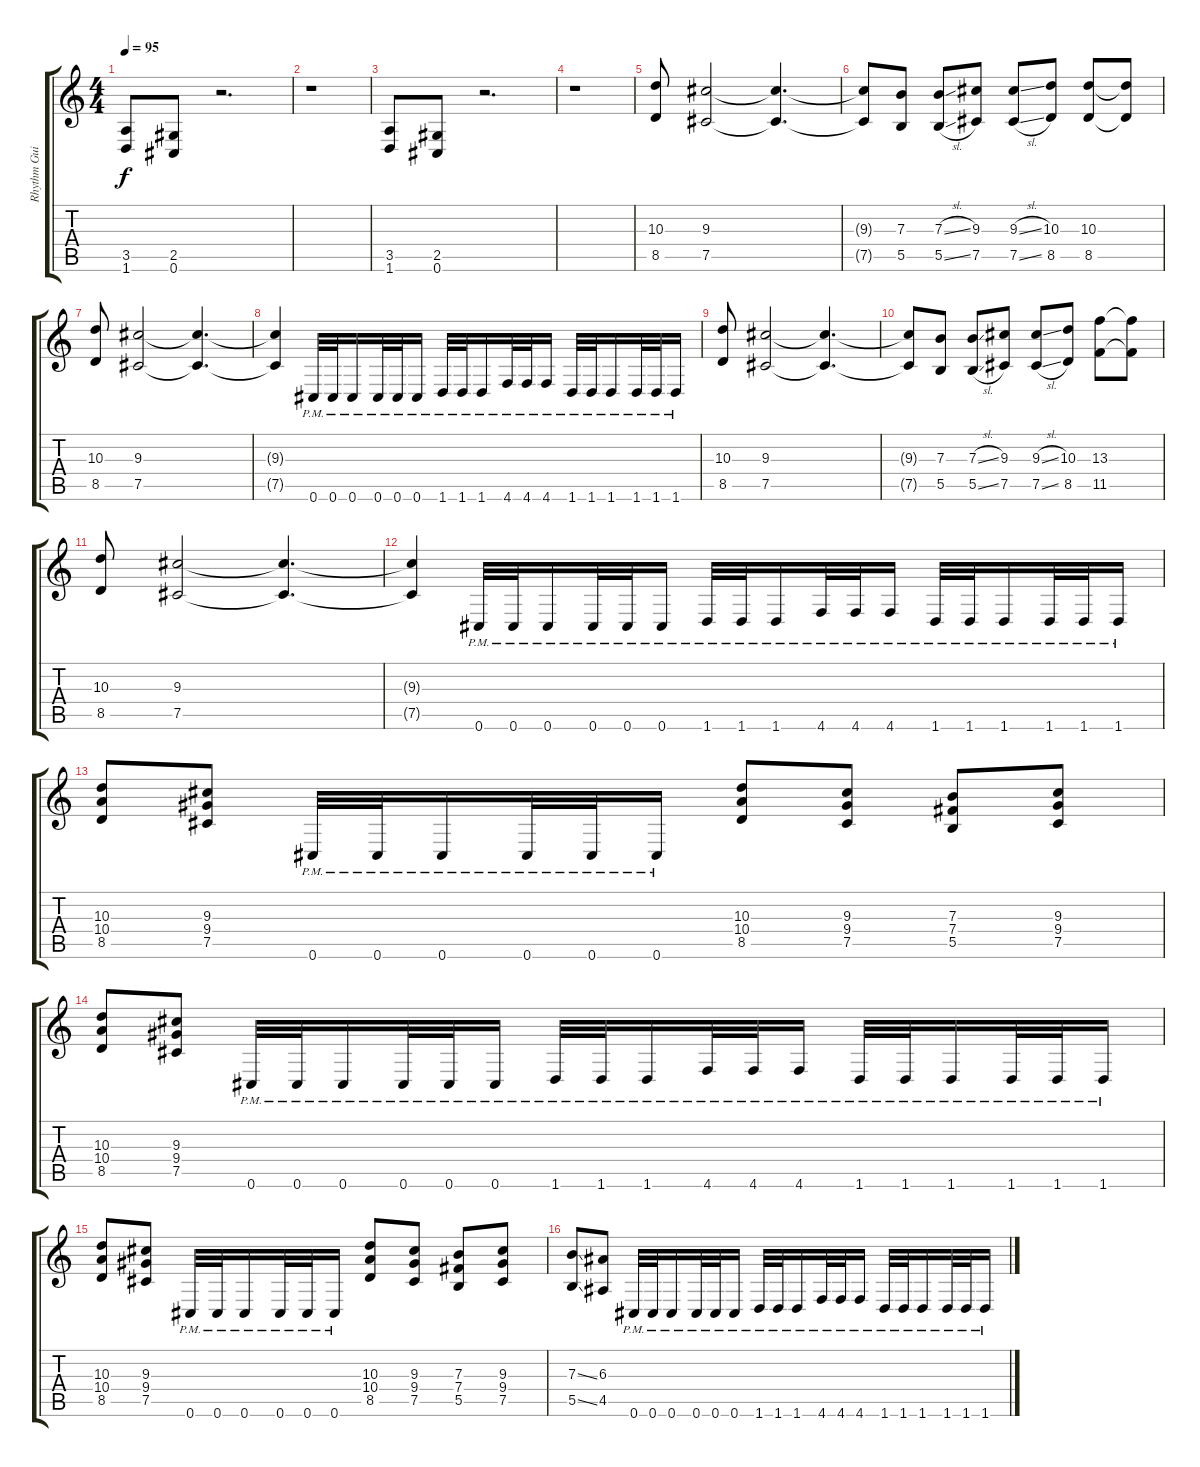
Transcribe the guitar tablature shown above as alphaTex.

\track ("Rhythm Guitar" "Rhythm Gui") {instrument distortionguitar}
\staff {score tabs}
\tuning (Db4 Ab3 E3 B2 Gb2 Db2) {hide}
\ts (4 4)
\tempo 95
\clef g2
\ks c
(3.5 1.6).8{dy f instrument distortionguitar} (2.5 0.6).8 r.2{d} |
r.1 |
(3.5 1.6).8 (2.5 0.6).8 r.2{d} |
r.1 |
(10.3 8.5).8 (9.3 7.5).2 (9.3{t} 7.5{t}).4{d} |
(9.3{t} 7.5{t}).8 (7.3 5.5).8 (7.3{sl} 5.5{sl}).8 (9.3 7.5).8 (9.3{sl} 7.5{sl}).8 (10.3 8.5).8 (10.3 8.5).8 (10.3{t} 8.5{t}).8 |
(10.3 8.5).8 (9.3 7.5).2 (9.3{t} 7.5{t}).4{d} |
(9.3{t} 7.5{t}).4 0.6{pm}.32 0.6{pm}.32 0.6{pm}.16 0.6{pm}.32 0.6{pm}.32 0.6{pm}.16 1.6{pm}.32 1.6{pm}.32 1.6{pm}.16 4.6{pm}.32 4.6{pm}.32 4.6{pm}.16 1.6{pm}.32 1.6{pm}.32 1.6{pm}.16 1.6{pm}.32 1.6{pm}.32 1.6{pm}.16 |
(10.3 8.5).8 (9.3 7.5).2 (9.3{t} 7.5{t}).4{d} |
(9.3{t} 7.5{t}).8 (7.3 5.5).8 (7.3{sl} 5.5{sl}).8 (9.3 7.5).8 (9.3{sl} 7.5{sl}).8 (10.3 8.5).8 (13.3 11.5).8 (13.3{t} 11.5{t}).8 |
(10.3 8.5).8 (9.3 7.5).2 (9.3{t} 7.5{t}).4{d} |
(9.3{t} 7.5{t}).4 0.6{pm}.32 0.6{pm}.32 0.6{pm}.16 0.6{pm}.32 0.6{pm}.32 0.6{pm}.16 1.6{pm}.32 1.6{pm}.32 1.6{pm}.16 4.6{pm}.32 4.6{pm}.32 4.6{pm}.16 1.6{pm}.32 1.6{pm}.32 1.6{pm}.16 1.6{pm}.32 1.6{pm}.32 1.6{pm}.16 |
(10.3 10.4 8.5).8 (9.3 9.4 7.5).8 0.6{pm}.32 0.6{pm}.32 0.6{pm}.16 0.6{pm}.32 0.6{pm}.32 0.6{pm}.16 (10.3 10.4 8.5).8 (9.3 9.4 7.5).8 (7.3 7.4 5.5).8 (9.3 9.4 7.5).8 |
(10.3 10.4 8.5).8 (9.3 9.4 7.5).8 0.6{pm}.32 0.6{pm}.32 0.6{pm}.16 0.6{pm}.32 0.6{pm}.32 0.6{pm}.16 1.6{pm}.32 1.6{pm}.32 1.6{pm}.16 4.6{pm}.32 4.6{pm}.32 4.6{pm}.16 1.6{pm}.32 1.6{pm}.32 1.6{pm}.16 1.6{pm}.32 1.6{pm}.32 1.6{pm}.16 |
(10.3 10.4 8.5).8 (9.3 9.4 7.5).8 0.6{pm}.32 0.6{pm}.32 0.6{pm}.16 0.6{pm}.32 0.6{pm}.32 0.6{pm}.16 (10.3 10.4 8.5).8 (9.3 9.4 7.5).8 (7.3 7.4 5.5).8 (9.3 9.4 7.5).8 |
(7.3{ss} 5.5{ss}).8 (6.3 4.5).8 0.6{pm}.32 0.6{pm}.32 0.6{pm}.16 0.6{pm}.32 0.6{pm}.32 0.6{pm}.16 1.6{pm}.32 1.6{pm}.32 1.6{pm}.16 4.6{pm}.32 4.6{pm}.32 4.6{pm}.16 1.6{pm}.32 1.6{pm}.32 1.6{pm}.16 1.6{pm}.32 1.6{pm}.32 1.6{pm}.16
